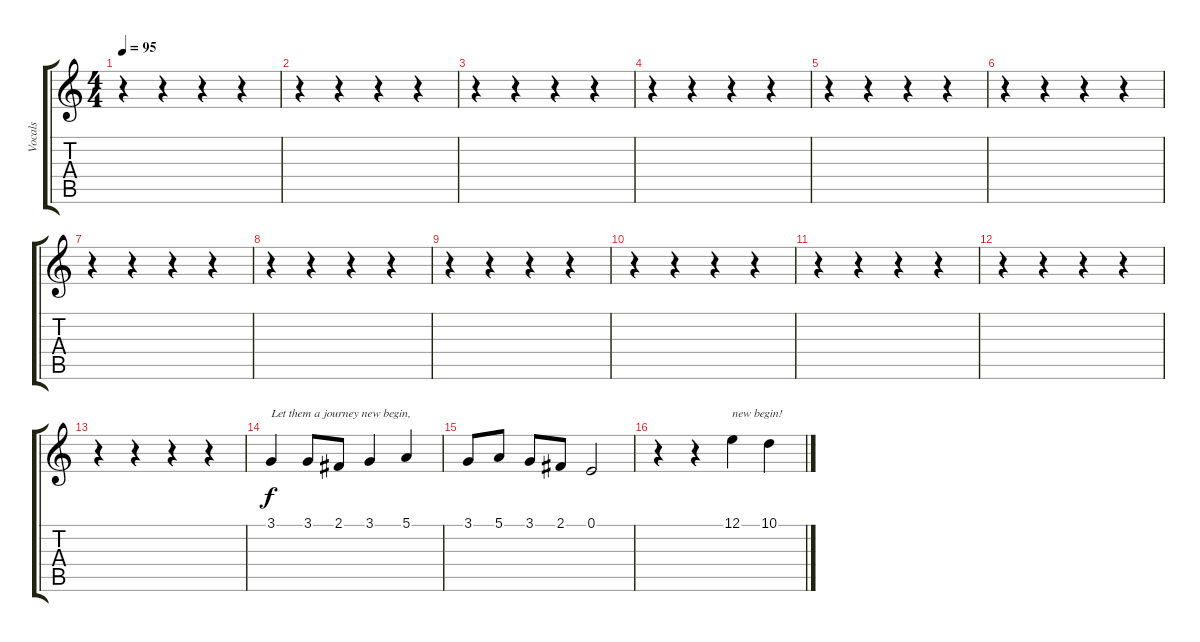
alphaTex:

\track ("Vocals" "Vocals") {instrument recorder}
\staff {score tabs}
\tuning (E4 B3 G3 D3 A2 E2) {hide}
\ts (4 4)
\tempo 95
\clef g2
\ks c
r.4{dy f} r.4 r.4 r.4 |
r.4 r.4 r.4 r.4 |
r.4 r.4 r.4 r.4 |
r.4 r.4 r.4 r.4 |
r.4 r.4 r.4 r.4 |
r.4 r.4 r.4 r.4 |
r.4 r.4 r.4 r.4 |
r.4 r.4 r.4 r.4 |
r.4 r.4 r.4 r.4 |
r.4 r.4 r.4 r.4 |
r.4 r.4 r.4 r.4 |
r.4 r.4 r.4 r.4 |
r.4 r.4 r.4 r.4 |
3.1.4{txt "Let them a journey new begin,"} 3.1.8 2.1.8 3.1.4 5.1.4 |
3.1.8 5.1.8 3.1.8 2.1.8 0.1.2 |
r.4 r.4 12.1.4{txt "new begin!"} 10.1.4
